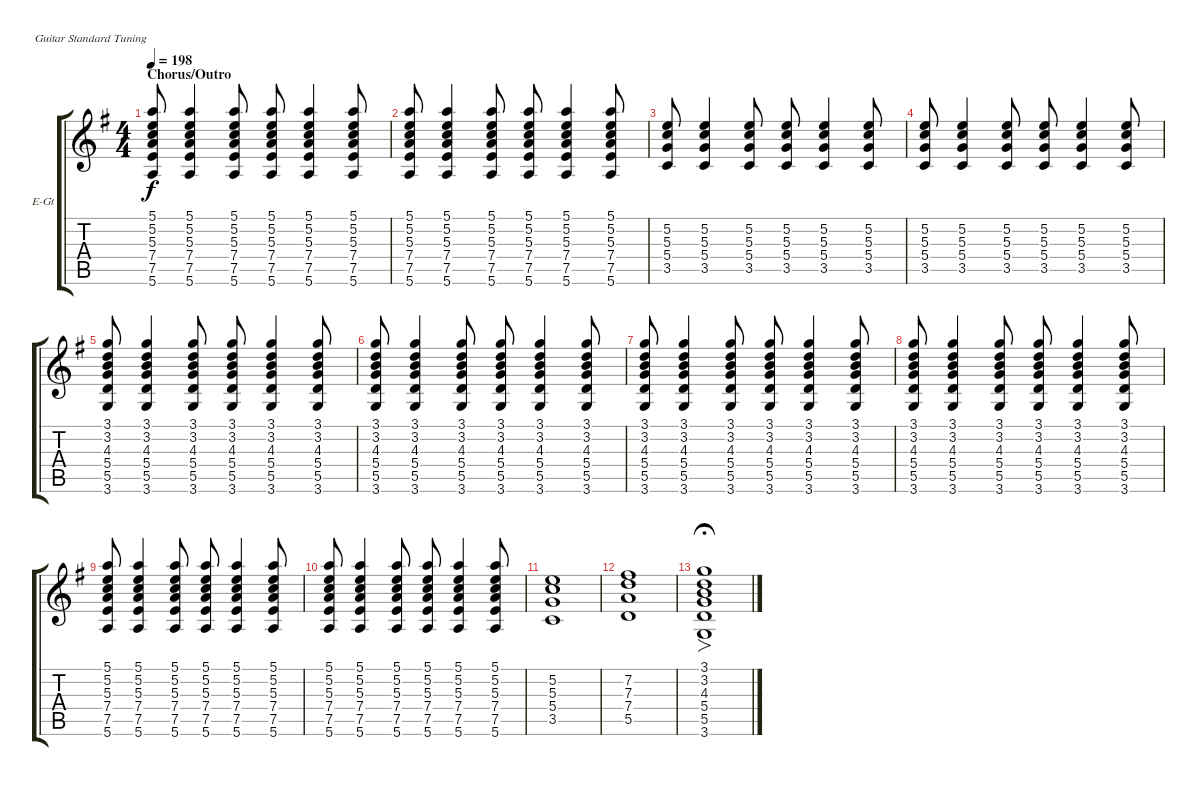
\defaultSystemsLayout 4
\bracketExtendMode groupsimilarinstruments
\firstSystemTrackNameOrientation horizontal
\otherSystemsTrackNameOrientation horizontal
\track ("Guitar 2" "E-Gt") {instrument distortionguitar}
\staff {score tabs}
\tuning (E4 B3 G3 D3 A2 E2)
\ts (4 4)
\section ("" "Chorus/Outro")
\tempo 198
\clef g2
\ks g
(7.5 7.4 5.3 5.2 5.6 5.1).8{dy f} (7.5 7.4 5.3 5.2 5.6 5.1).4 (7.5 7.4 5.3 5.2 5.6 5.1).8 (7.5 7.4 5.3 5.2 5.6 5.1).8 (7.5 7.4 5.3 5.2 5.6 5.1).4 (7.5 7.4 5.3 5.2 5.6 5.1).8 |
(7.5 7.4 5.3 5.2 5.6 5.1).8 (7.5 7.4 5.3 5.2 5.6 5.1).4 (7.5 7.4 5.3 5.2 5.6 5.1).8 (7.5 7.4 5.3 5.2 5.6 5.1).8 (7.5 7.4 5.3 5.2 5.6 5.1).4 (7.5 7.4 5.3 5.2 5.6 5.1).8 |
(3.5 5.4 5.3 5.2).8 (3.5 5.4 5.3 5.2).4 (3.5 5.4 5.3 5.2).8 (3.5 5.4 5.3 5.2).8 (3.5 5.4 5.3 5.2).4 (3.5 5.4 5.3 5.2).8 |
(3.5 5.4 5.3 5.2).8 (3.5 5.4 5.3 5.2).4 (3.5 5.4 5.3 5.2).8 (3.5 5.4 5.3 5.2).8 (3.5 5.4 5.3 5.2).4 (3.5 5.4 5.3 5.2).8 |
(3.1 3.2 4.3 5.4 5.5 3.6).8 (3.1 3.2 4.3 5.4 5.5 3.6).4 (3.1 3.2 4.3 5.4 5.5 3.6).8 (3.1 3.2 4.3 5.4 5.5 3.6).8 (3.1 3.2 4.3 5.4 5.5 3.6).4 (3.1 3.2 4.3 5.4 5.5 3.6).8 |
(3.1 3.2 4.3 5.4 5.5 3.6).8 (3.1 3.2 4.3 5.4 5.5 3.6).4 (3.1 3.2 4.3 5.4 5.5 3.6).8 (3.1 3.2 4.3 5.4 5.5 3.6).8 (3.1 3.2 4.3 5.4 5.5 3.6).4 (3.1 3.2 4.3 5.4 5.5 3.6).8 |
(3.1 3.2 4.3 5.4 5.5 3.6).8 (3.1 3.2 4.3 5.4 5.5 3.6).4 (3.1 3.2 4.3 5.4 5.5 3.6).8 (3.1 3.2 4.3 5.4 5.5 3.6).8 (3.1 3.2 4.3 5.4 5.5 3.6).4 (3.1 3.2 4.3 5.4 5.5 3.6).8 |
(3.1 3.2 4.3 5.4 5.5 3.6).8 (3.1 3.2 4.3 5.4 5.5 3.6).4 (3.1 3.2 4.3 5.4 5.5 3.6).8 (3.1 3.2 4.3 5.4 5.5 3.6).8 (3.1 3.2 4.3 5.4 5.5 3.6).4 (3.1 3.2 4.3 5.4 5.5 3.6).8 |
(7.5 7.4 5.3 5.2 5.6 5.1).8 (7.5 7.4 5.3 5.2 5.6 5.1).4 (7.5 7.4 5.3 5.2 5.6 5.1).8 (7.5 7.4 5.3 5.2 5.6 5.1).8 (7.5 7.4 5.3 5.2 5.6 5.1).4 (7.5 7.4 5.3 5.2 5.6 5.1).8 |
(7.5 7.4 5.3 5.2 5.6 5.1).8 (7.5 7.4 5.3 5.2 5.6 5.1).4 (7.5 7.4 5.3 5.2 5.6 5.1).8 (7.5 7.4 5.3 5.2 5.6 5.1).8 (7.5 7.4 5.3 5.2 5.6 5.1).4 (7.5 7.4 5.3 5.2 5.6 5.1).8 |
(3.5 5.4 5.3 5.2).1 |
(5.5 7.4 7.3 7.2).1 |
(3.1 3.2 4.3 5.4 5.5 3.6).1{fo fermata (medium 0.9)}
